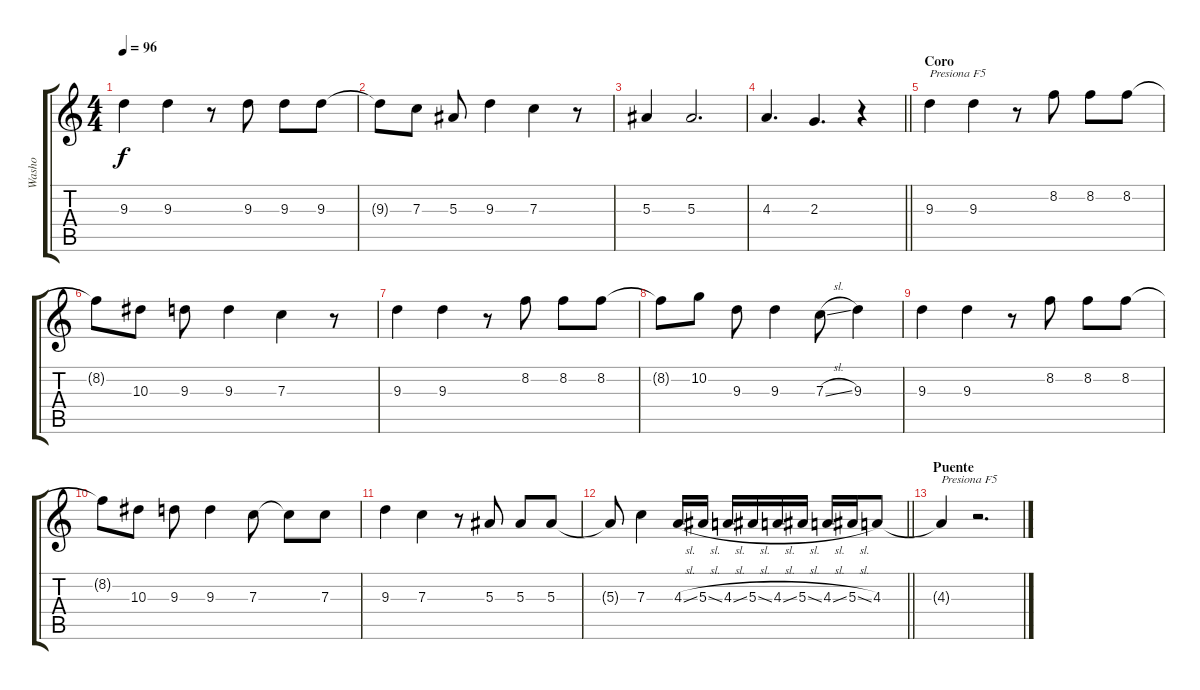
\track ("Washo" "Washo") {instrument distortionguitar}
\staff {score tabs}
\tuning (D4 A3 F3 C3 G2 D2) {hide}
\ts (4 4)
\tempo 96
\clef g2
\ks c
9.3.4{dy f} 9.3.4 r.8 9.3.8 9.3.8 9.3.8 |
9.3{t}.8 7.3.8 5.3.8 9.3.4 7.3.4 r.8 |
5.3.4 5.3.2{d} |
\barLineRight lightlight
4.3.4{d} 2.3.4{d} r.4 |
\section ("" "Coro")
9.3.4{txt "Presiona F5"} 9.3.4 r.8 8.2.8 8.2.8 8.2.8 |
8.2{t}.8 10.3.8 9.3.8 9.3.4 7.3.4 r.8 |
9.3.4 9.3.4 r.8 8.2.8 8.2.8 8.2.8 |
8.2{t}.8 10.2.8 9.3.8 9.3.4 7.3{sl}.8 9.3.4 |
9.3.4 9.3.4 r.8 8.2.8 8.2.8 8.2.8 |
8.2{t}.8 10.3.8 9.3.8 9.3.4 7.3.8 7.3{t}.8 7.3.8 |
9.3.4 7.3.4 r.8 5.3.8 5.3.8 5.3.8 |
\barLineRight lightlight
5.3{t}.8 7.3.4 4.3{sl}.16 5.3{sl}.16 4.3{sl}.16 5.3{sl}.16 4.3{sl}.16 5.3{sl}.16 4.3{sl}.16 5.3{sl}.16 4.3.8 |
\section ("" "Puente")
4.3{t}.4{txt "Presiona F5"} r.2{d}
